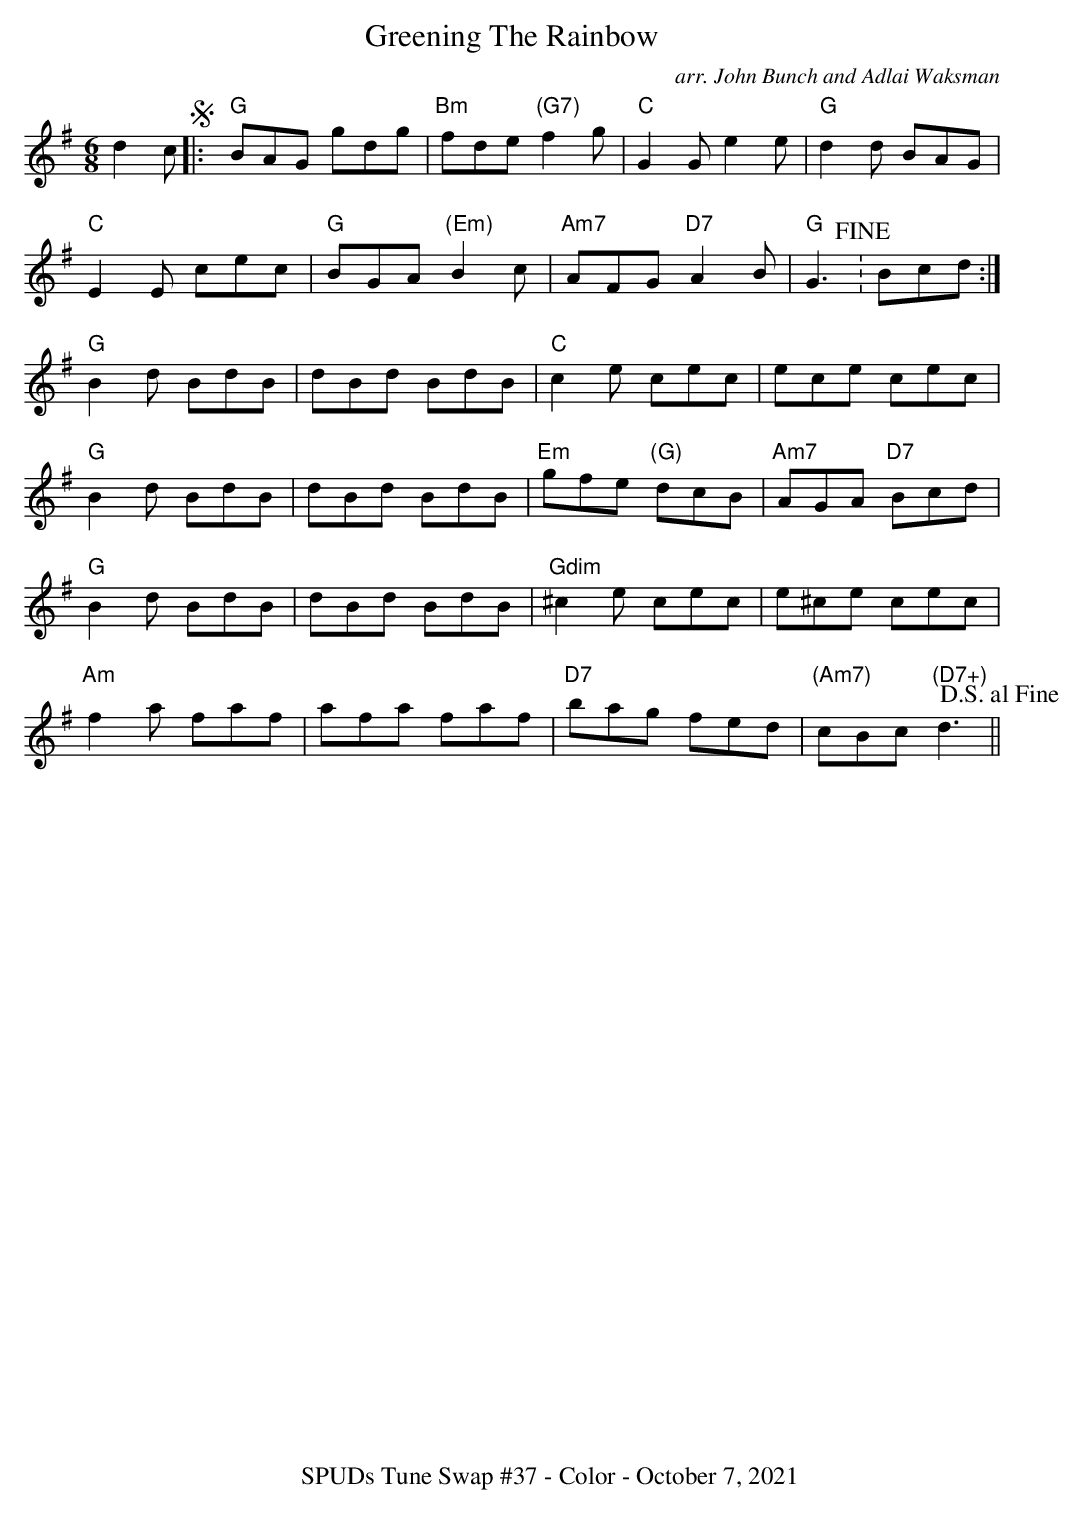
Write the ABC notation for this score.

X:1
T: Greening The Rainbow
C: arr. John Bunch and Adlai Waksman
M: 6/8
L: 1/8
K: Gmaj
Q: 3/8=120
d2c S|:y"G"BAG gdg|"Bm"fde "(G7)"f2g|"C"G2G e2e|"G"d2d BAG|
"C"E2E cec|"G"BGA "(Em)"B2c|"Am7"AFG "D7"A2B| "G"G3!fine!.| Bcd:|
"G"B2d BdB|dBd BdB|"C"c2e cec|ece cec|
"G"B2d BdB|dBd BdB | "Em"gfe "(G)"dcB|"Am7"AGA "D7"Bcd|
"G"B2d BdB|dBd BdB|"Gdim"^c2e cec|e^ce cec|
"Am"f2a faf | afa faf | "D7"bag fed | "(Am7)"cBc "(D7+)"d3 !D.S.alfine!||
